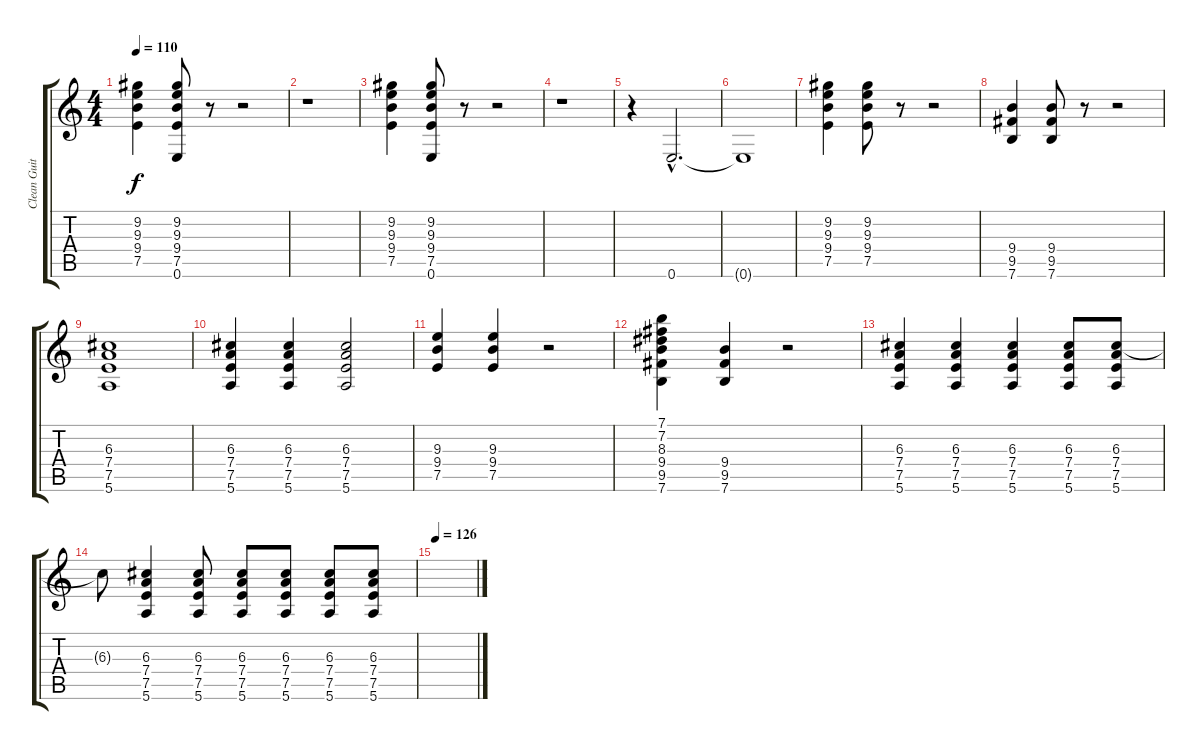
\track ("Clean Guitar" "Clean Guit") {instrument acousticguitarnylon}
\staff {score tabs}
\tuning (E4 B3 G3 D3 A2 E2) {hide}
\ts (4 4)
\tempo 110
\clef g2
\ks c
(9.2 9.3 9.4 7.5).4{dy f instrument acousticguitarnylon} (9.2 9.3 9.4 7.5 0.6).8 r.8 r.2 |
r.1 |
(9.2 9.3 9.4 7.5).4 (9.2 9.3 9.4 7.5 0.6).8 r.8 r.2 |
r.1 |
r.4 0.6{hac}.2{d} |
0.6{t}.1 |
(9.2 9.3 9.4 7.5).4 (9.2 9.3 9.4 7.5).8 r.8 r.2 |
(9.4 9.5 7.6).4 (9.4 9.5 7.6).8 r.8 r.2 |
(6.3 7.4 7.5 5.6).1 |
(6.3 7.4 7.5 5.6).4 (6.3 7.4 7.5 5.6).4 (6.3 7.4 7.5 5.6).2 |
(9.3 9.4 7.5).4 (9.3 9.4 7.5).4 r.2 |
(7.1 7.2 8.3 9.4 9.5 7.6).4 (9.4 9.5 7.6).4 r.2 |
(6.3 7.4 7.5 5.6).4 (6.3 7.4 7.5 5.6).4 (6.3 7.4 7.5 5.6).4 (6.3 7.4 7.5 5.6).8 (6.3 7.4 7.5 5.6).8 |
6.3{t}.8 (6.3 7.4 7.5 5.6).4 (6.3 7.4 7.5 5.6).8 (6.3 7.4 7.5 5.6).8 (6.3 7.4 7.5 5.6).8 (6.3 7.4 7.5 5.6).8 (6.3 7.4 7.5 5.6).8 |
\tempo 126
